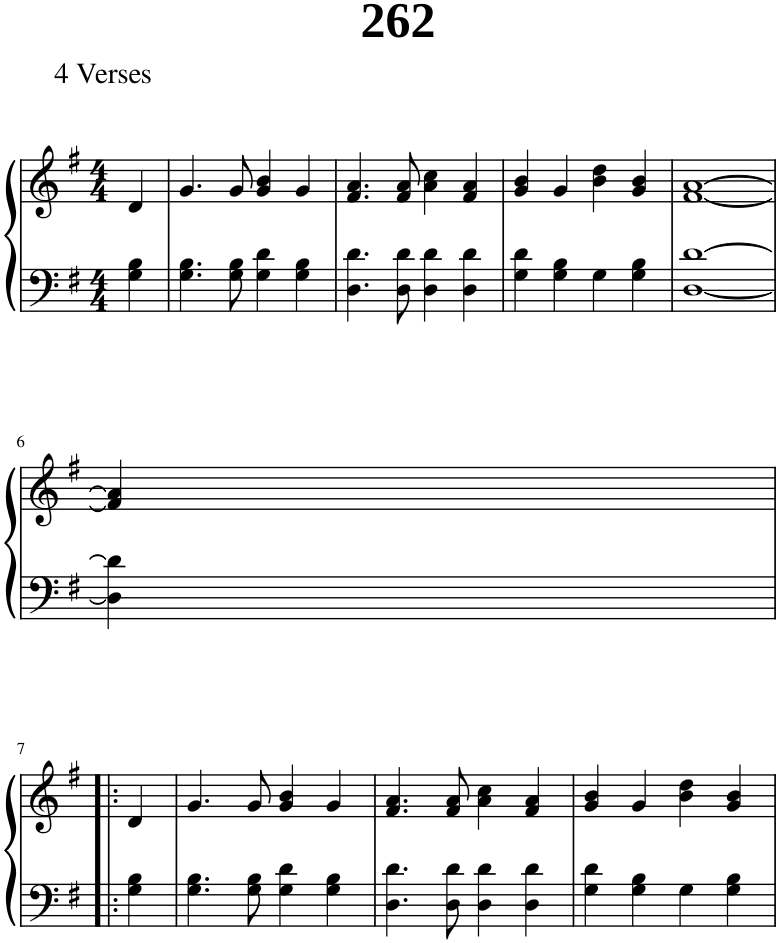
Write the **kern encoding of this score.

**kern	**kern
*part1	*part1
*staff2	*staff1
*I"Piano	*
*I'Pno.	*
*clefF4	*clefG2
*k[f#]	*k[f#]
*M4/4	*M4/4
=1	=1
4G\ 4B\	4d/
=2	=2
4.G\ 4.B\	4.g/
8G\ 8B\	8g/
4G\ 4d\	4g/ 4b/
4G\ 4B\	4g/
=3	=3
4.D\ 4.d\	4.f#/ 4.a/
8D\ 8d\	8f#/ 8a/
4D\ 4d\	4a\ 4cc\
4D\ 4d\	4f#/ 4a/
=4	=4
4G\ 4d\	4g/ 4b/
4G\ 4B\	4g/
4G\	4b\ 4dd\
4G\ 4B\	4g/ 4b/
=5	=5
[1D [1d	[1f# [1a
!!LO:LB:g=z
=6	=6
4D\] 4d\]	4f#/] 4a/]
!!LO:LB:g=z
=7!|:	=7!|:
4G\ 4B\	4d/
=8	=8
4.G\ 4.B\	4.g/
8G\ 8B\	8g/
4G\ 4d\	4g/ 4b/
4G\ 4B\	4g/
=9	=9
4.D\ 4.d\	4.f#/ 4.a/
8D\ 8d\	8f#/ 8a/
4D\ 4d\	4a\ 4cc\
4D\ 4d\	4f#/ 4a/
=10	=10
4G\ 4d\	4g/ 4b/
4G\ 4B\	4g/
4G\	4b\ 4dd\
4G\ 4B\	4g/ 4b/
=	=
*-	*-
